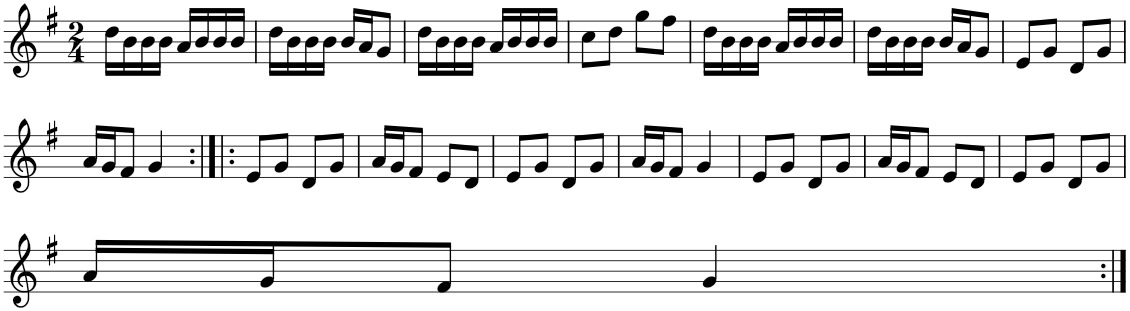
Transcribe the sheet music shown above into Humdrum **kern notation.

**kern
*part1
*staff1
*I"Piano
*I'Pno
*clefG2
*k[f#]
*G:
*M2/4
=1
16dd\LL
16b\
16b\
16b\JJ
16a/LL
16b/
16b/
16b/JJ
=2
16dd\LL
16b\
16b\
16b\JJ
16b/LL
16a/J
8g/J
=3
16dd\LL
16b\
16b\
16b\JJ
16a/LL
16b/
16b/
16b/JJ
=4
8cc\L
8dd\J
8gg\L
8ff#\J
=5
16dd\LL
16b\
16b\
16b\JJ
16a/LL
16b/
16b/
16b/JJ
=6
16dd\LL
16b\
16b\
16b\JJ
16b/LL
16a/J
8g/J
=7
8e/L
8g/J
8d/L
8g/J
!!LO:LB:g=z
=8
16a/LL
16g/J
8f#/J
4g/
=9:|!|:
8e/L
8g/J
8d/L
8g/J
=10
16a/LL
16g/J
8f#/J
8e/L
8d/J
=11
8e/L
8g/J
8d/L
8g/J
=12
16a/LL
16g/J
8f#/J
4g/
=13
8e/L
8g/J
8d/L
8g/J
=14
16a/LL
16g/J
8f#/J
8e/L
8d/J
=15
8e/L
8g/J
8d/L
8g/J
!!LO:LB:g=z
=16
16a/LL
16g/J
8f#/J
4g/
=:|!
*-
